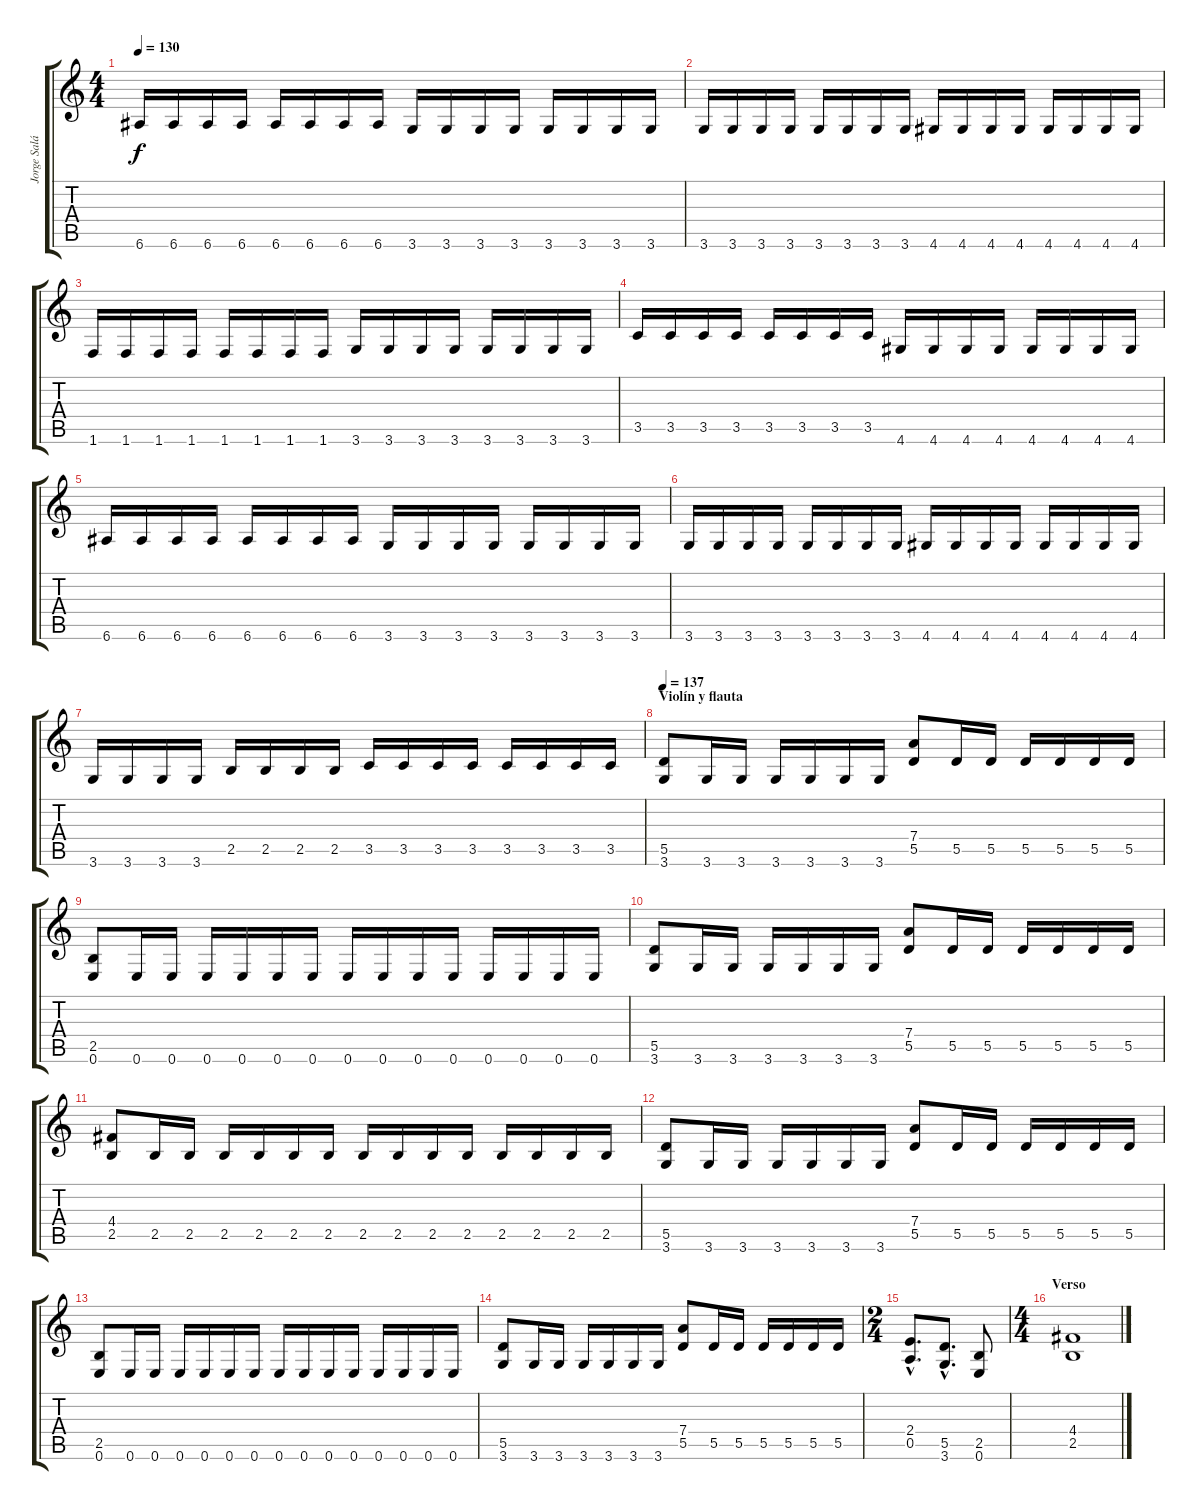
\track ("Jorge Salán" "Jorge Salá") {instrument distortionguitar}
\staff {score tabs}
\tuning (E4 B3 G3 D3 A2 E2) {hide}
\ts (4 4)
\tempo 130
\clef g2
\ks c
6.6.16{dy f} 6.6.16 6.6.16 6.6.16 6.6.16 6.6.16 6.6.16 6.6.16 3.6.16 3.6.16 3.6.16 3.6.16 3.6.16 3.6.16 3.6.16 3.6.16 |
3.6.16 3.6.16 3.6.16 3.6.16 3.6.16 3.6.16 3.6.16 3.6.16 4.6.16 4.6.16 4.6.16 4.6.16 4.6.16 4.6.16 4.6.16 4.6.16 |
1.6.16 1.6.16 1.6.16 1.6.16 1.6.16 1.6.16 1.6.16 1.6.16 3.6.16 3.6.16 3.6.16 3.6.16 3.6.16 3.6.16 3.6.16 3.6.16 |
3.5.16 3.5.16 3.5.16 3.5.16 3.5.16 3.5.16 3.5.16 3.5.16 4.6.16 4.6.16 4.6.16 4.6.16 4.6.16 4.6.16 4.6.16 4.6.16 |
6.6.16 6.6.16 6.6.16 6.6.16 6.6.16 6.6.16 6.6.16 6.6.16 3.6.16 3.6.16 3.6.16 3.6.16 3.6.16 3.6.16 3.6.16 3.6.16 |
3.6.16 3.6.16 3.6.16 3.6.16 3.6.16 3.6.16 3.6.16 3.6.16 4.6.16 4.6.16 4.6.16 4.6.16 4.6.16 4.6.16 4.6.16 4.6.16 |
3.6.16 3.6.16 3.6.16 3.6.16 2.5.16 2.5.16 2.5.16 2.5.16 3.5.16 3.5.16 3.5.16 3.5.16 3.5.16 3.5.16 3.5.16 3.5.16 |
\section ("" "Violín y flauta")
\tempo 137
(5.5 3.6).8 3.6.16 3.6.16 3.6.16 3.6.16 3.6.16 3.6.16 (7.4 5.5).8 5.5.16 5.5.16 5.5.16 5.5.16 5.5.16 5.5.16 |
(2.5 0.6).8 0.6.16 0.6.16 0.6.16 0.6.16 0.6.16 0.6.16 0.6.16 0.6.16 0.6.16 0.6.16 0.6.16 0.6.16 0.6.16 0.6.16 |
(5.5 3.6).8 3.6.16 3.6.16 3.6.16 3.6.16 3.6.16 3.6.16 (7.4 5.5).8 5.5.16 5.5.16 5.5.16 5.5.16 5.5.16 5.5.16 |
(4.4 2.5).8 2.5.16 2.5.16 2.5.16 2.5.16 2.5.16 2.5.16 2.5.16 2.5.16 2.5.16 2.5.16 2.5.16 2.5.16 2.5.16 2.5.16 |
(5.5 3.6).8 3.6.16 3.6.16 3.6.16 3.6.16 3.6.16 3.6.16 (7.4 5.5).8 5.5.16 5.5.16 5.5.16 5.5.16 5.5.16 5.5.16 |
(2.5 0.6).8 0.6.16 0.6.16 0.6.16 0.6.16 0.6.16 0.6.16 0.6.16 0.6.16 0.6.16 0.6.16 0.6.16 0.6.16 0.6.16 0.6.16 |
(5.5 3.6).8 3.6.16 3.6.16 3.6.16 3.6.16 3.6.16 3.6.16 (7.4 5.5).8 5.5.16 5.5.16 5.5.16 5.5.16 5.5.16 5.5.16 |
\ts (2 4)
(2.4{hac} 0.5{hac}).8{d} (5.5{hac} 3.6{hac}).8{d} (2.5 0.6).8 |
\ts (4 4)
\section ("" "Verso")
(4.4 2.5).1
